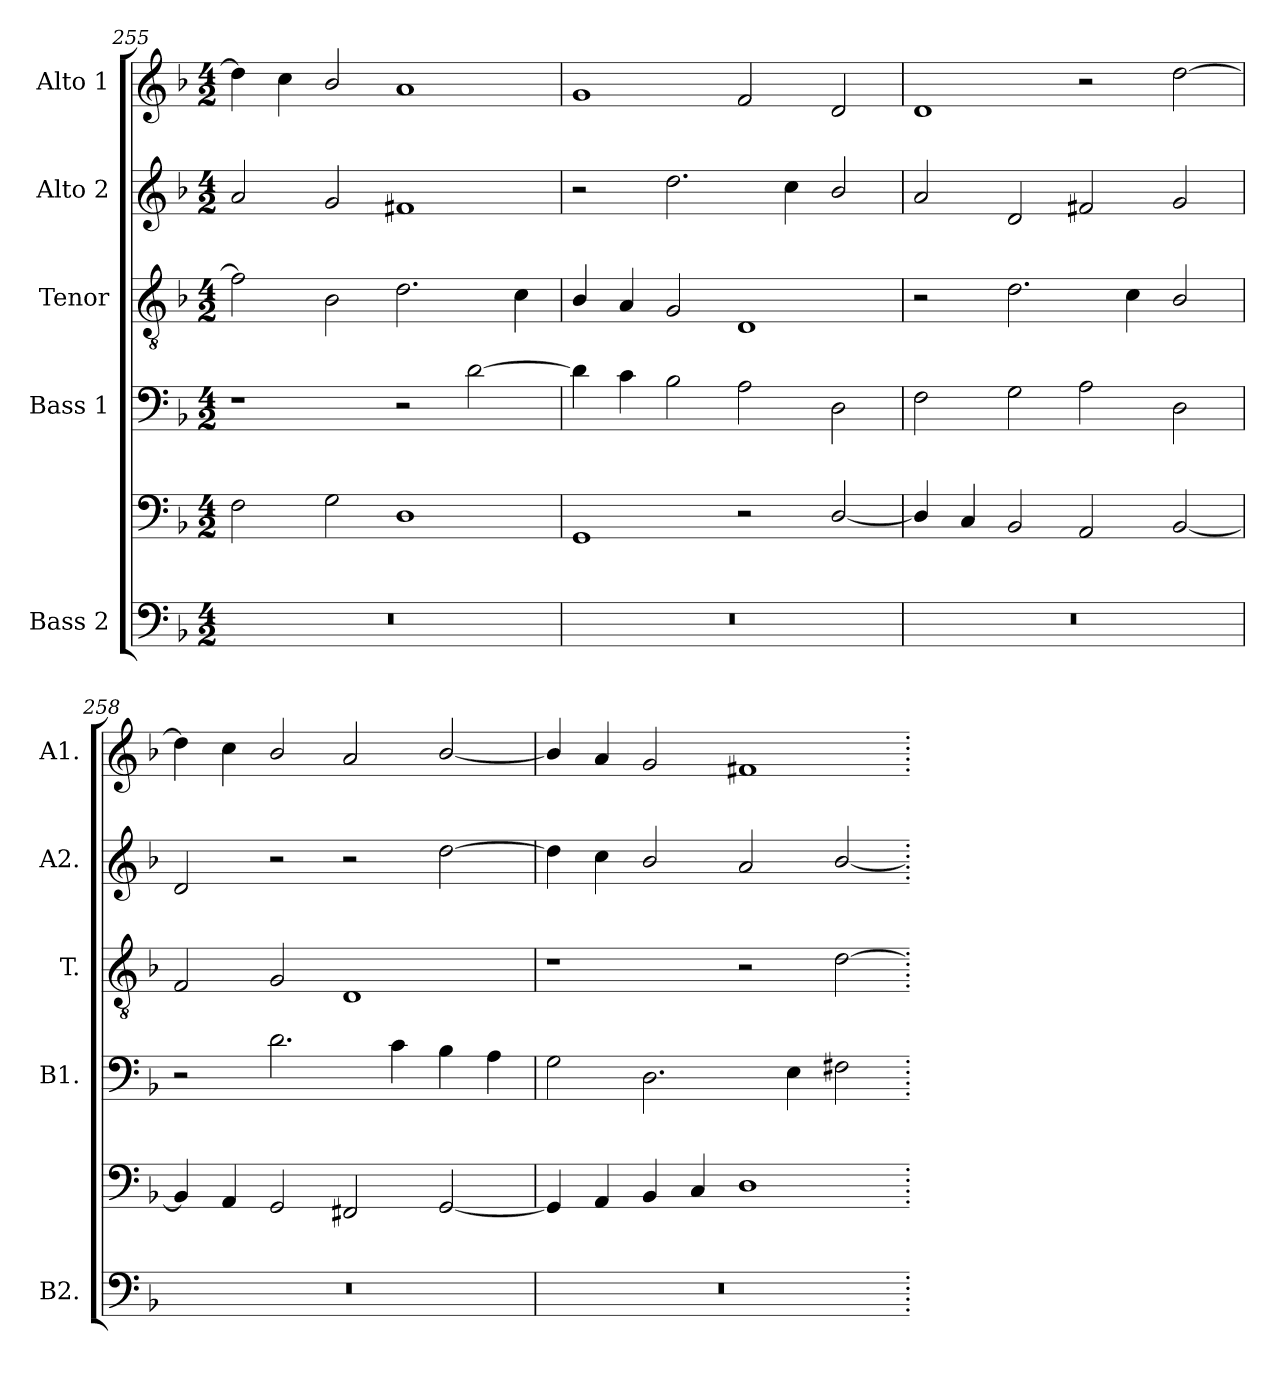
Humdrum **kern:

**kern	**kern	**kern	**kern	**kern	**kern
*part5	*part5	*part4	*part3	*part2	*part1
*staff6	*staff5	*staff4	*staff3	*staff2	*staff1
*I"Bass 2	*	*I"Bass 1	*I"Tenor	*I"Alto 2	*I"Alto 1
*I'B2.	*	*I'B1.	*I'T.	*I'A2.	*I'A1.
*clefF4	*clefF4	*clefF4	*clefGv2	*clefG2	*clefG2
*	*	*	*ITrd7c12	*	*
*k[b-]	*k[b-]	*k[b-]	*k[b-]	*k[b-]	*k[b-]
*F:	*F:	*F:	*F:	*F:	*F:
*M4/2	*M4/2	*M4/2	*M4/2	*M4/2	*M4/2
=255	=255	=255	=255	=255	=255
!LO:N:vis=1	!	!	!	!	!
0r	2Fi\	1r	2Fi\]	2ai/	4ddi\]
.	.	.	.	.	4cci\
.	2Gi\	.	2BB-i\	2gi/	2b-i/
.	1Di	2r	2.Di\	1f#Xi	1ai
.	.	[2di\	.	.	.
.	.	.	4Ci\	.	.
!!LO:LB:g=z
=256	=256	=256	=256	=256	=256
!LO:N:vis=1	!	!	!	!	!
0r	1GGi	4di\]	4BB-i/	2r	1gi
.	.	4ci\	4AAi/	.	.
.	.	2B-i\	2GGi/	2.ddi\	.
.	2r	2Ai\	1DDi	.	2fi/
.	.	.	.	4cci\	.
.	[2Di/	2Di\	.	2b-i/	2di/
=257	=257	=257	=257	=257	=257
!LO:N:vis=1	!	!	!	!	!
0r	4Di/]	2Fi\	2r	2ai/	1di
.	4Ci/	.	.	.	.
.	2BB-i/	2Gi\	2.Di\	2di/	.
.	2AAi/	2Ai\	.	2f#Xi/	2r
.	.	.	4Ci\	.	.
.	[2BB-i/	2Di\	2BB-i/	2gi/	[2ddi\
=258	=258	=258	=258	=258	=258
!LO:N:vis=1	!	!	!	!	!
0r	4BB-i/]	2r	2FFi/	2di/	4ddi\]
.	4AAi/	.	.	.	4cci\
.	2GGi/	2.di\	2GGi/	2r	2b-i/
.	2FF#Xi/	.	1DDi	2r	2ai/
.	.	4ci\	.	.	.
.	[2GGi/	4B-i\	.	[2ddi\	[2b-i/
.	.	4Ai\	.	.	.
=259	=259	=259	=259	=259	=259
!LO:N:vis=1	!	!	!	!	!
0r	4GGi/]	2Gi\	1r	4ddi\]	4b-i/]
.	4AAi/	.	.	4cci\	4ai/
.	4BB-i/	2.Di\	.	2b-i/	2gi/
.	4Ci/	.	.	.	.
.	1Di	.	2r	2ai/	1f#Xi
.	.	4Ei\	.	.	.
.	.	2F#Xi\	[2Di\	[2b-i/	.
=.	=.	=.	=.	=.	=.
*-	*-	*-	*-	*-	*-
